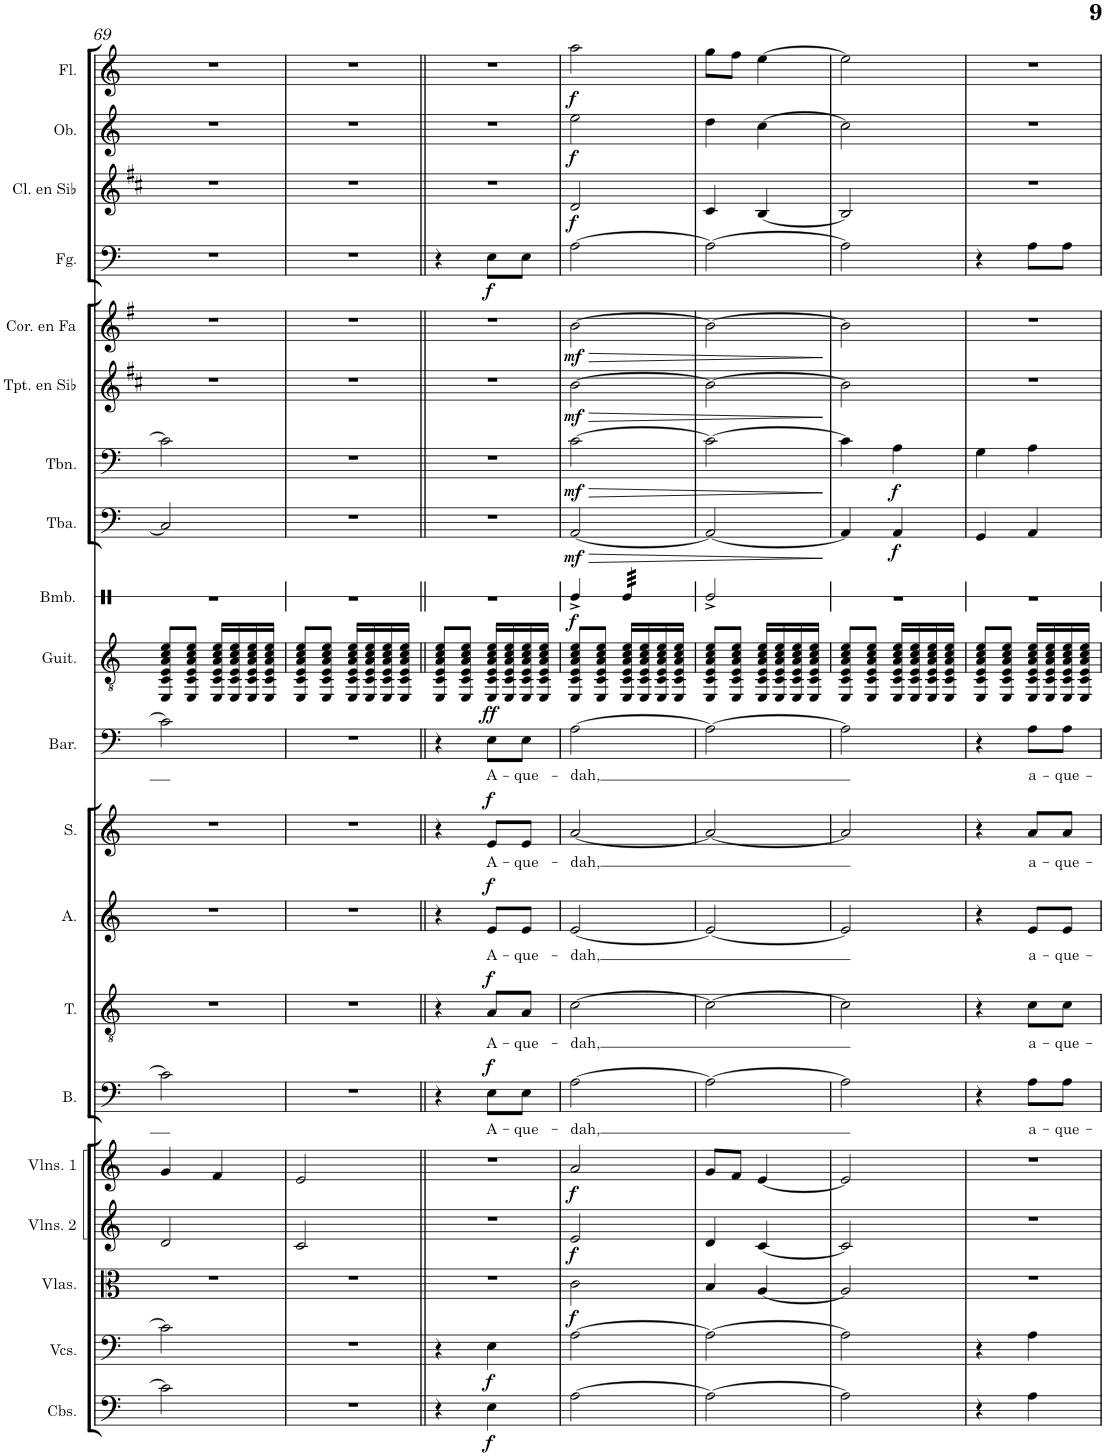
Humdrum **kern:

**kern	**dynam	**kern	**dynam	**kern	**dynam	**kern	**dynam	**kern	**dynam	**kern	**text	**dynam	**kern	**text	**dynam	**kern	**text	**dynam	**kern	**text	**dynam	**kern	**text	**dynam	**kern	**kern	**dynam	**kern	**dynam	**kern	**dynam	**kern	**dynam	**kern	**dynam	**kern	**dynam	**kern	**dynam	**kern	**dynam	**kern	**dynam
*part20	*part20	*part19	*part19	*part18	*part18	*part17	*part17	*part16	*part16	*part15	*part15	*part15	*part14	*part14	*part14	*part13	*part13	*part13	*part12	*part12	*part12	*part11	*part11	*part11	*part10	*part9	*part9	*part8	*part8	*part7	*part7	*part6	*part6	*part5	*part5	*part4	*part4	*part3	*part3	*part2	*part2	*part1	*part1
*staff20	*staff20	*staff19	*staff19	*staff18	*staff18	*staff17	*staff17	*staff16	*staff16	*staff15	*staff15	*staff15	*staff14	*staff14	*staff14	*staff13	*staff13	*staff13	*staff12	*staff12	*staff12	*staff11	*staff11	*staff11	*staff10	*staff9	*staff9	*staff8	*staff8	*staff7	*staff7	*staff6	*staff6	*staff5	*staff5	*staff4	*staff4	*staff3	*staff3	*staff2	*staff2	*staff1	*staff1
*I"Contrabajos	*	*I"Violonchelos	*	*I"Violas	*	*I"Violines 2	*	*I"Violines 1	*	*I"Bajo	*	*	*I"Tenor	*	*	*I"Alto	*	*	*I"Soprano	*	*	*I"Barítono	*	*	*I"Guitarra clásica	*I"Bombo	*	*I"Tuba	*	*I"Trombón	*	*I"Trompeta en Sib	*	*I"Trompa en Fa	*	*I"Fagot	*	*I"Clarinete en Sib	*	*I"Oboe	*	*I"Flauta	*
*I'Cbs.	*	*I'Vcs.	*	*I'Vlas.	*	*I'Vlns. 2	*	*I'Vlns. 1	*	*I'B.	*	*	*I'T.	*	*	*I'A.	*	*	*I'S.	*	*	*I'Bar.	*	*	*I'Guit.	*I'Bmb.	*	*I'Tba.	*	*I'Tbn.	*	*I'Tpt. en Sib	*	*	*	*I'Fg.	*	*I'Cl. en Sib	*	*I'Ob.	*	*I'Fl.	*
!!LO:PB:g=z
*clefF4	*	*clefF4	*	*clefC3	*	*clefG2	*	*clefG2	*	*clefF4	*	*	*clefGv2	*	*	*clefG2	*	*	*clefG2	*	*	*clefF4	*	*	*clefGv2	*clefX	*	*clefF4	*	*clefF4	*	*clefG2	*	*clefG2	*	*clefF4	*	*clefG2	*	*clefG2	*	*clefG2	*
*Trd7c12	*	*	*	*	*	*	*	*	*	*	*	*	*	*	*	*	*	*	*	*	*	*	*	*	*	*	*	*	*	*	*	*Trd1c2	*	*Trd4c7	*	*	*	*Trd1c2	*	*	*	*	*
*k[]	*	*k[]	*	*k[]	*	*k[]	*	*k[]	*	*k[]	*	*	*k[]	*	*	*k[]	*	*	*k[]	*	*	*k[]	*	*	*k[]	*k[]	*	*k[]	*	*k[]	*	*k[f#c#]	*	*k[f#]	*	*k[]	*	*k[f#c#]	*	*k[]	*	*k[]	*
*M2/4	*	*M2/4	*	*M2/4	*	*M2/4	*	*M2/4	*	*M2/4	*	*	*M2/4	*	*	*M2/4	*	*	*M2/4	*	*	*M2/4	*	*	*M2/4	*M2/4	*	*M2/4	*	*M2/4	*	*M2/4	*	*M2/4	*	*M2/4	*	*M2/4	*	*M2/4	*	*M2/4	*
=69	=69	=69	=69	=69	=69	=69	=69	=69	=69	=69	=69	=69	=69	=69	=69	=69	=69	=69	=69	=69	=69	=69	=69	=69	=69	=69	=69	=69	=69	=69	=69	=69	=69	=69	=69	=69	=69	=69	=69	=69	=69	=69	=69
2c\]	.	2c\]	.	2r	.	2d/	.	4g/	.	2c\]	.	.	2r	.	.	2r	.	.	2r	.	.	2c\]	.	.	8EE/ 8C/ 8E/ 8A/ 8c/ 8e/L	2r	.	2C/]	.	2c\]	.	2r	.	2r	.	2r	.	2r	.	2r	.	2r	.
.	.	.	.	.	.	.	.	.	.	.	.	.	.	.	.	.	.	.	.	.	.	.	.	.	8EE/ 8C/ 8E/ 8A/ 8c/ 8e/J	.	.	.	.	.	.	.	.	.	.	.	.	.	.	.	.	.	.
.	.	.	.	.	.	.	.	4f/	.	.	.	.	.	.	.	.	.	.	.	.	.	.	.	.	16EE/ 16C/ 16E/ 16A/ 16c/ 16e/LL	.	.	.	.	.	.	.	.	.	.	.	.	.	.	.	.	.	.
.	.	.	.	.	.	.	.	.	.	.	.	.	.	.	.	.	.	.	.	.	.	.	.	.	16EE/ 16C/ 16E/ 16A/ 16c/ 16e/	.	.	.	.	.	.	.	.	.	.	.	.	.	.	.	.	.	.
.	.	.	.	.	.	.	.	.	.	.	.	.	.	.	.	.	.	.	.	.	.	.	.	.	16EE/ 16C/ 16E/ 16A/ 16c/ 16e/	.	.	.	.	.	.	.	.	.	.	.	.	.	.	.	.	.	.
.	.	.	.	.	.	.	.	.	.	.	.	.	.	.	.	.	.	.	.	.	.	.	.	.	16EE/ 16C/ 16E/ 16A/ 16c/ 16e/JJ	.	.	.	.	.	.	.	.	.	.	.	.	.	.	.	.	.	.
=70	=70	=70	=70	=70	=70	=70	=70	=70	=70	=70	=70	=70	=70	=70	=70	=70	=70	=70	=70	=70	=70	=70	=70	=70	=70	=70	=70	=70	=70	=70	=70	=70	=70	=70	=70	=70	=70	=70	=70	=70	=70	=70	=70
2r	.	2r	.	2r	.	2c/	.	2e/	.	2r	.	.	2r	.	.	2r	.	.	2r	.	.	2r	.	.	8EE/ 8C/ 8E/ 8A/ 8c/ 8e/L	2r	.	2r	.	2r	.	2r	.	2r	.	2r	.	2r	.	2r	.	2r	.
.	.	.	.	.	.	.	.	.	.	.	.	.	.	.	.	.	.	.	.	.	.	.	.	.	8EE/ 8C/ 8E/ 8A/ 8c/ 8e/J	.	.	.	.	.	.	.	.	.	.	.	.	.	.	.	.	.	.
.	.	.	.	.	.	.	.	.	.	.	.	.	.	.	.	.	.	.	.	.	.	.	.	.	16EE/ 16C/ 16E/ 16A/ 16c/ 16e/LL	.	.	.	.	.	.	.	.	.	.	.	.	.	.	.	.	.	.
.	.	.	.	.	.	.	.	.	.	.	.	.	.	.	.	.	.	.	.	.	.	.	.	.	16EE/ 16C/ 16E/ 16A/ 16c/ 16e/	.	.	.	.	.	.	.	.	.	.	.	.	.	.	.	.	.	.
.	.	.	.	.	.	.	.	.	.	.	.	.	.	.	.	.	.	.	.	.	.	.	.	.	16EE/ 16C/ 16E/ 16A/ 16c/ 16e/	.	.	.	.	.	.	.	.	.	.	.	.	.	.	.	.	.	.
.	.	.	.	.	.	.	.	.	.	.	.	.	.	.	.	.	.	.	.	.	.	.	.	.	16EE/ 16C/ 16E/ 16A/ 16c/ 16e/JJ	.	.	.	.	.	.	.	.	.	.	.	.	.	.	.	.	.	.
=71||	=71||	=71||	=71||	=71||	=71||	=71||	=71||	=71||	=71||	=71||	=71||	=71||	=71||	=71||	=71||	=71||	=71||	=71||	=71||	=71||	=71||	=71||	=71||	=71||	=71||	=71||	=71||	=71||	=71||	=71||	=71||	=71||	=71||	=71||	=71||	=71||	=71||	=71||	=71||	=71||	=71||	=71||	=71||
4r	.	4r	.	2r	.	2r	.	2r	.	4r	.	.	4r	.	.	4r	.	.	4r	.	.	4r	.	.	8EE/ 8C/ 8E/ 8A/ 8c/ 8e/L	2r	.	2r	.	2r	.	2r	.	2r	.	4r	.	2r	.	2r	.	2r	.
.	.	.	.	.	.	.	.	.	.	.	.	.	.	.	.	.	.	.	.	.	.	.	.	.	8EE/ 8C/ 8E/ 8A/ 8c/ 8e/J	.	.	.	.	.	.	.	.	.	.	.	.	.	.	.	.	.	.
!	!LO:DY:b	!	!LO:DY:b	!	!	!	!	!	!	!	!LO:LY:b	!LO:DY:a	!	!LO:LY:b	!LO:DY:a	!	!LO:LY:b	!LO:DY:a	!	!LO:LY:b	!LO:DY:a	!	!LO:LY:b	!LO:DY:a	!	!	!	!	!	!	!	!	!	!	!	!	!LO:DY:b	!	!	!	!	!	!
4E\	f	4E\	f	.	.	.	.	.	.	8E\L	A-	f	8A/L	A-	f	8e/L	A-	f	8e/L	A-	f	8E\L	A-	ff	16EE/ 16C/ 16E/ 16A/ 16c/ 16e/LL	.	.	.	.	.	.	.	.	.	.	8E\L	f	.	.	.	.	.	.
.	.	.	.	.	.	.	.	.	.	.	.	.	.	.	.	.	.	.	.	.	.	.	.	.	16EE/ 16C/ 16E/ 16A/ 16c/ 16e/	.	.	.	.	.	.	.	.	.	.	.	.	.	.	.	.	.	.
!	!	!	!	!	!	!	!	!	!	!	!LO:LY:b	!	!	!LO:LY:b	!	!	!LO:LY:b	!	!	!LO:LY:b	!	!	!LO:LY:b	!	!	!	!	!	!	!	!	!	!	!	!	!	!	!	!	!	!	!	!
.	.	.	.	.	.	.	.	.	.	8E\J	-que-	.	8A/J	-que-	.	8e/J	-que-	.	8e/J	-que-	.	8E\J	-que-	.	16EE/ 16C/ 16E/ 16A/ 16c/ 16e/	.	.	.	.	.	.	.	.	.	.	8E\J	.	.	.	.	.	.	.
.	.	.	.	.	.	.	.	.	.	.	.	.	.	.	.	.	.	.	.	.	.	.	.	.	16EE/ 16C/ 16E/ 16A/ 16c/ 16e/JJ	.	.	.	.	.	.	.	.	.	.	.	.	.	.	.	.	.	.
=72	=72	=72	=72	=72	=72	=72	=72	=72	=72	=72	=72	=72	=72	=72	=72	=72	=72	=72	=72	=72	=72	=72	=72	=72	=72	=72	=72	=72	=72	=72	=72	=72	=72	=72	=72	=72	=72	=72	=72	=72	=72	=72	=72
!	!	!	!	!	!LO:DY:b	!	!LO:DY:b	!	!LO:DY:b	!	!LO:LY:b	!	!	!LO:LY:b	!	!	!LO:LY:b	!	!	!LO:LY:b	!	!	!LO:LY:b	!	!	!	!LO:DY:b	!	!LO:HP:b	!	!LO:HP:b	!	!LO:HP:b	!	!LO:HP:b	!	!	!	!	!	!	!	!
!	!	!	!	!	!	!	!	!	!	!	!	!	!	!	!	!	!	!	!	!	!	!	!	!	!	!	!	!	!LO:DY:n=1:b	!	!LO:DY:n=1:b	!	!LO:DY:n=1:b	!	!LO:DY:n=1:b	!	!	!	!LO:DY:b	!	!LO:DY:b	!	!LO:DY:b
[2A\	.	[2A\	.	2c\	f	2e/	f	2a/	f	[2A\	-dah,	.	[2c\	-dah,	.	[2e/	-dah,	.	[2a/	-dah,	.	[2A\	-dah,	.	8EE/ 8C/ 8E/ 8A/ 8c/ 8e/L	4Re^/	f	[2AA/	> mf	[2c\	> mf	[2b\	> mf	[2b\	> mf	[2A\	.	2d/	f	2ee\	f	2aa\	f
.	.	.	.	.	.	.	.	.	.	.	.	.	.	.	.	.	.	.	.	.	.	.	.	.	8EE/ 8C/ 8E/ 8A/ 8c/ 8e/J	.	.	.	.	.	.	.	.	.	.	.	.	.	.	.	.	.	.
*	*	*	*	*	*	*	*	*	*	*	*	*	*	*	*	*	*	*	*	*	*	*	*	*	*	*tremolo	*	*	*	*	*	*	*	*	*	*	*	*	*	*	*	*	*
.	.	.	.	.	.	.	.	.	.	.	.	.	.	.	.	.	.	.	.	.	.	.	.	.	16EE/ 16C/ 16E/ 16A/ 16c/ 16e/LL	32Re/LLL	.	.	.	.	.	.	.	.	.	.	.	.	.	.	.	.	.
.	.	.	.	.	.	.	.	.	.	.	.	.	.	.	.	.	.	.	.	.	.	.	.	.	.	32Re/	.	.	.	.	.	.	.	.	.	.	.	.	.	.	.	.	.
.	.	.	.	.	.	.	.	.	.	.	.	.	.	.	.	.	.	.	.	.	.	.	.	.	16EE/ 16C/ 16E/ 16A/ 16c/ 16e/	32Re/	.	.	.	.	.	.	.	.	.	.	.	.	.	.	.	.	.
.	.	.	.	.	.	.	.	.	.	.	.	.	.	.	.	.	.	.	.	.	.	.	.	.	.	32Re/	.	.	.	.	.	.	.	.	.	.	.	.	.	.	.	.	.
.	.	.	.	.	.	.	.	.	.	.	.	.	.	.	.	.	.	.	.	.	.	.	.	.	16EE/ 16C/ 16E/ 16A/ 16c/ 16e/	32Re/	.	.	.	.	.	.	.	.	.	.	.	.	.	.	.	.	.
.	.	.	.	.	.	.	.	.	.	.	.	.	.	.	.	.	.	.	.	.	.	.	.	.	.	32Re/	.	.	.	.	.	.	.	.	.	.	.	.	.	.	.	.	.
.	.	.	.	.	.	.	.	.	.	.	.	.	.	.	.	.	.	.	.	.	.	.	.	.	16EE/ 16C/ 16E/ 16A/ 16c/ 16e/JJ	32Re/	.	.	.	.	.	.	.	.	.	.	.	.	.	.	.	.	.
.	.	.	.	.	.	.	.	.	.	.	.	.	.	.	.	.	.	.	.	.	.	.	.	.	.	32Re/JJJ	.	.	.	.	.	.	.	.	.	.	.	.	.	.	.	.	.
*	*	*	*	*	*	*	*	*	*	*	*	*	*	*	*	*	*	*	*	*	*	*	*	*	*	*Xtremolo	*	*	*	*	*	*	*	*	*	*	*	*	*	*	*	*	*
=73	=73	=73	=73	=73	=73	=73	=73	=73	=73	=73	=73	=73	=73	=73	=73	=73	=73	=73	=73	=73	=73	=73	=73	=73	=73	=73	=73	=73	=73	=73	=73	=73	=73	=73	=73	=73	=73	=73	=73	=73	=73	=73	=73
2A\_	.	2A\_	.	4B/	.	4d/	.	8g/L	.	2A\_	.	.	2c\_	.	.	2e/_	.	.	2a/_	.	.	2A\_	.	.	8EE/ 8C/ 8E/ 8A/ 8c/ 8e/L	2Re^/	.	2AA/_	.	2c\_	.	2b\_	.	2b\_	.	2A\_	.	4c#/	.	4dd\	.	8gg\L	.
.	.	.	.	.	.	.	.	8f/J	.	.	.	.	.	.	.	.	.	.	.	.	.	.	.	.	8EE/ 8C/ 8E/ 8A/ 8c/ 8e/J	.	.	.	.	.	.	.	.	.	.	.	.	.	.	.	.	8ff\J	.
.	.	.	.	[4A/	.	[4c/	.	[4e/	.	.	.	.	.	.	.	.	.	.	.	.	.	.	.	.	16EE/ 16C/ 16E/ 16A/ 16c/ 16e/LL	.	.	.	.	.	.	.	.	.	.	.	.	[4B/	.	[4cc\	.	[4ee\	.
.	.	.	.	.	.	.	.	.	.	.	.	.	.	.	.	.	.	.	.	.	.	.	.	.	16EE/ 16C/ 16E/ 16A/ 16c/ 16e/	.	.	.	.	.	.	.	.	.	.	.	.	.	.	.	.	.	.
.	.	.	.	.	.	.	.	.	.	.	.	.	.	.	.	.	.	.	.	.	.	.	.	.	16EE/ 16C/ 16E/ 16A/ 16c/ 16e/	.	.	.	.	.	.	.	.	.	.	.	.	.	.	.	.	.	.
.	.	.	.	.	.	.	.	.	.	.	.	.	.	.	.	.	.	.	.	.	.	.	.	.	16EE/ 16C/ 16E/ 16A/ 16c/ 16e/JJ	.	.	.	.	.	.	.	.	.	.	.	.	.	.	.	.	.	.
.	.	.	.	.	.	.	.	.	.	.	.	.	.	.	.	.	.	.	.	.	.	.	.	.	.	.	.	.	]	.	]	.	]	.	]	.	.	.	.	.	.	.	.
=74	=74	=74	=74	=74	=74	=74	=74	=74	=74	=74	=74	=74	=74	=74	=74	=74	=74	=74	=74	=74	=74	=74	=74	=74	=74	=74	=74	=74	=74	=74	=74	=74	=74	=74	=74	=74	=74	=74	=74	=74	=74	=74	=74
2A\]	.	2A\]	.	2A/]	.	2c/]	.	2e/]	.	2A\]	.	.	2c\]	.	.	2e/]	.	.	2a/]	.	.	2A\]	.	.	8EE/ 8C/ 8E/ 8A/ 8c/ 8e/L	2r	.	4AA/]	.	4c\]	.	2b\]	.	2b\]	.	2A\]	.	2B/]	.	2cc\]	.	2ee\]	.
.	.	.	.	.	.	.	.	.	.	.	.	.	.	.	.	.	.	.	.	.	.	.	.	.	8EE/ 8C/ 8E/ 8A/ 8c/ 8e/J	.	.	.	.	.	.	.	.	.	.	.	.	.	.	.	.	.	.
!	!	!	!	!	!	!	!	!	!	!	!	!	!	!	!	!	!	!	!	!	!	!	!	!	!	!	!	!	!LO:DY:b	!	!LO:DY:b	!	!	!	!	!	!	!	!	!	!	!	!
.	.	.	.	.	.	.	.	.	.	.	.	.	.	.	.	.	.	.	.	.	.	.	.	.	16EE/ 16C/ 16E/ 16A/ 16c/ 16e/LL	.	.	4AA/	f	4A\	f	.	.	.	.	.	.	.	.	.	.	.	.
.	.	.	.	.	.	.	.	.	.	.	.	.	.	.	.	.	.	.	.	.	.	.	.	.	16EE/ 16C/ 16E/ 16A/ 16c/ 16e/	.	.	.	.	.	.	.	.	.	.	.	.	.	.	.	.	.	.
.	.	.	.	.	.	.	.	.	.	.	.	.	.	.	.	.	.	.	.	.	.	.	.	.	16EE/ 16C/ 16E/ 16A/ 16c/ 16e/	.	.	.	.	.	.	.	.	.	.	.	.	.	.	.	.	.	.
.	.	.	.	.	.	.	.	.	.	.	.	.	.	.	.	.	.	.	.	.	.	.	.	.	16EE/ 16C/ 16E/ 16A/ 16c/ 16e/JJ	.	.	.	.	.	.	.	.	.	.	.	.	.	.	.	.	.	.
=75	=75	=75	=75	=75	=75	=75	=75	=75	=75	=75	=75	=75	=75	=75	=75	=75	=75	=75	=75	=75	=75	=75	=75	=75	=75	=75	=75	=75	=75	=75	=75	=75	=75	=75	=75	=75	=75	=75	=75	=75	=75	=75	=75
4r	.	4r	.	2r	.	2r	.	2r	.	4r	.	.	4r	.	.	4r	.	.	4r	.	.	4r	.	.	8EE/ 8C/ 8E/ 8A/ 8c/ 8e/L	2r	.	4GG/	.	4G\	.	2r	.	2r	.	4r	.	2r	.	2r	.	2r	.
.	.	.	.	.	.	.	.	.	.	.	.	.	.	.	.	.	.	.	.	.	.	.	.	.	8EE/ 8C/ 8E/ 8A/ 8c/ 8e/J	.	.	.	.	.	.	.	.	.	.	.	.	.	.	.	.	.	.
!	!	!	!	!	!	!	!	!	!	!	!LO:LY:b	!	!	!LO:LY:b	!	!	!LO:LY:b	!	!	!LO:LY:b	!	!	!LO:LY:b	!	!	!	!	!	!	!	!	!	!	!	!	!	!	!	!	!	!	!	!
4A\	.	4A\	.	.	.	.	.	.	.	8A\L	a-	.	8c\L	a-	.	8e/L	a-	.	8a/L	a-	.	8A\L	a-	.	16EE/ 16C/ 16E/ 16A/ 16c/ 16e/LL	.	.	4AA/	.	4A\	.	.	.	.	.	8A\L	.	.	.	.	.	.	.
.	.	.	.	.	.	.	.	.	.	.	.	.	.	.	.	.	.	.	.	.	.	.	.	.	16EE/ 16C/ 16E/ 16A/ 16c/ 16e/	.	.	.	.	.	.	.	.	.	.	.	.	.	.	.	.	.	.
!	!	!	!	!	!	!	!	!	!	!	!LO:LY:b	!	!	!LO:LY:b	!	!	!LO:LY:b	!	!	!LO:LY:b	!	!	!LO:LY:b	!	!	!	!	!	!	!	!	!	!	!	!	!	!	!	!	!	!	!	!
.	.	.	.	.	.	.	.	.	.	8A\J	-que-	.	8c\J	-que-	.	8e/J	-que-	.	8a/J	-que-	.	8A\J	-que-	.	16EE/ 16C/ 16E/ 16A/ 16c/ 16e/	.	.	.	.	.	.	.	.	.	.	8A\J	.	.	.	.	.	.	.
.	.	.	.	.	.	.	.	.	.	.	.	.	.	.	.	.	.	.	.	.	.	.	.	.	16EE/ 16C/ 16E/ 16A/ 16c/ 16e/JJ	.	.	.	.	.	.	.	.	.	.	.	.	.	.	.	.	.	.
=	=	=	=	=	=	=	=	=	=	=	=	=	=	=	=	=	=	=	=	=	=	=	=	=	=	=	=	=	=	=	=	=	=	=	=	=	=	=	=	=	=	=	=
*-	*-	*-	*-	*-	*-	*-	*-	*-	*-	*-	*-	*-	*-	*-	*-	*-	*-	*-	*-	*-	*-	*-	*-	*-	*-	*-	*-	*-	*-	*-	*-	*-	*-	*-	*-	*-	*-	*-	*-	*-	*-	*-	*-
